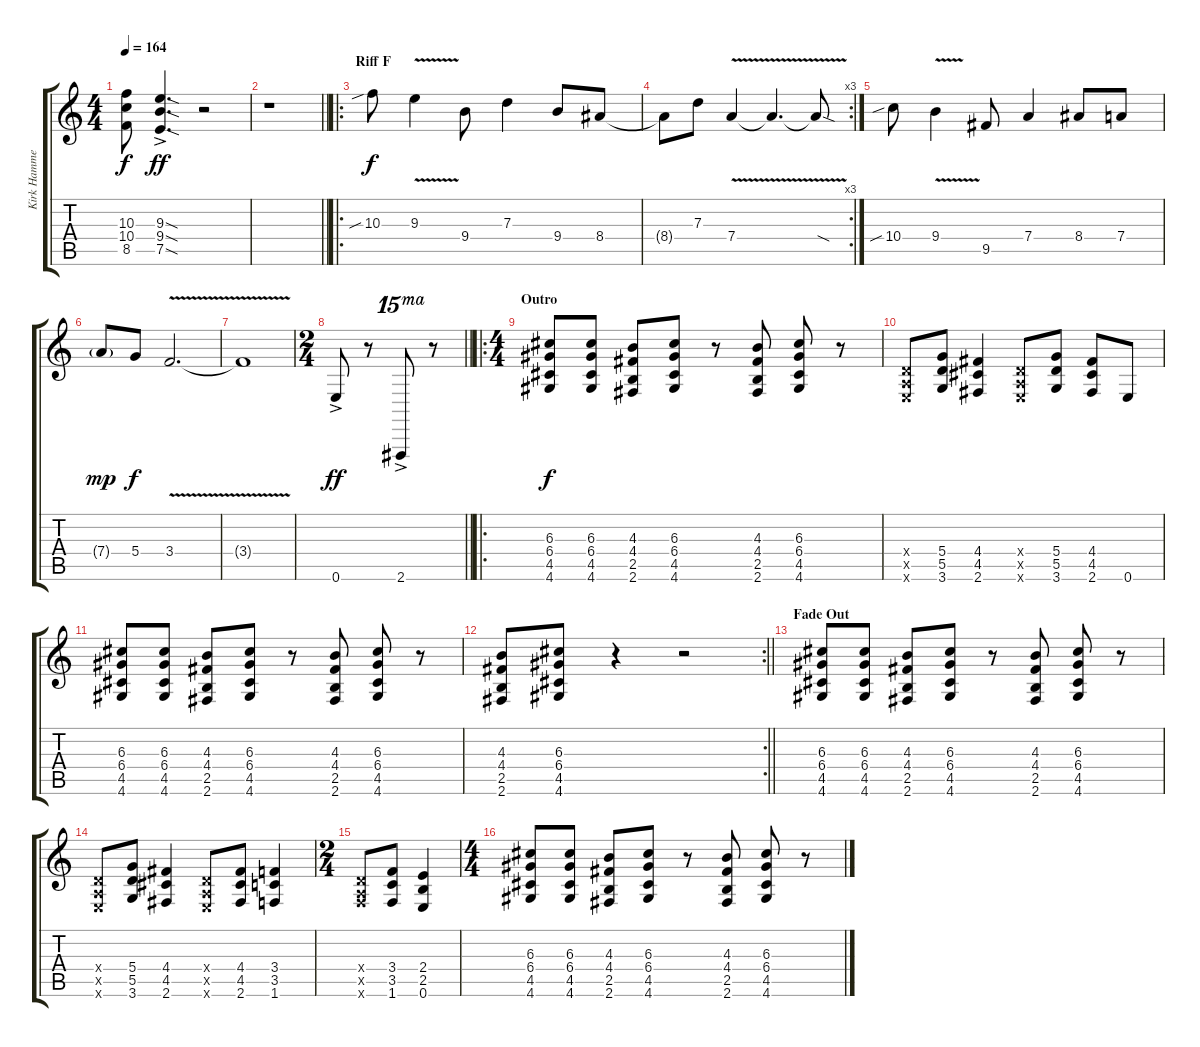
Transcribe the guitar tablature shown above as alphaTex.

\track ("Kirk Hammett" "Kirk Hamme") {instrument distortionguitar}
\staff {score tabs}
\tuning (E4 B3 G3 D3 A2 E2) {hide}
\ts (4 4)
\tempo 164
\clef g2
\ks c
(10.3 10.4 8.5).8{dy f} (9.3{sod ac} 9.4{sod ac} 7.5{sod ac}).4{d dy ff} r.2 |
\barLineRight lightlight
r.1 |
\ro
\section ("" "Riff F")
10.3{sib}.8{dy f} 9.3{v}.4 9.4.8 7.3.4 9.4.8 8.4.8 |
\rc 3
8.4{t}.8 7.3.8 7.4{v}.4 7.4{t}.4{d} 7.4{v sod t}.8 |
10.4{sib}.8 9.4{v}.4 9.5.8 7.4.4 8.4.8 7.4.8 |
7.4{g}.8{dy mp} 5.4.8{dy f} 3.4{v}.2{d} |
3.4{t}.1 |
\ts (2 4)
\barLineRight lightlight
0.6{ac}.8{dy ff} r.8 2.6{ac}.8{ot 15ma} r.8 |
\ro
\ts (4 4)
\section ("" "Outro")
(6.3 6.4 4.5 4.6).8{dy f} (6.3 6.4 4.5 4.6).8 (4.3 4.4 2.5 2.6).8 (6.3 6.4 4.5 4.6).8 r.8 (4.3 4.4 2.5 2.6).8 (6.3 6.4 4.5 4.6).8 r.8 |
(0.4{x} 0.5{x} 0.6{x}).8 (5.4 5.5 3.6).8 (4.4 4.5 2.6).4 (0.4{x} 0.5{x} 0.6{x}).8 (5.4 5.5 3.6).8 (4.4 4.5 2.6).8 0.6.8 |
(6.3 6.4 4.5 4.6).8 (6.3 6.4 4.5 4.6).8 (4.3 4.4 2.5 2.6).8 (6.3 6.4 4.5 4.6).8 r.8 (4.3 4.4 2.5 2.6).8 (6.3 6.4 4.5 4.6).8 r.8 |
\rc 2
\barLineRight lightlight
(4.3 4.4 2.5 2.6).8 (6.3 6.4 4.5 4.6).8 r.4 r.2 |
\section ("" "Fade Out")
(6.3 6.4 4.5 4.6).8{volume 14} (6.3 6.4 4.5 4.6).8 (4.3 4.4 2.5 2.6).8 (6.3 6.4 4.5 4.6).8 r.8 (4.3 4.4 2.5 2.6).8 (6.3 6.4 4.5 4.6).8 r.8 |
(0.4{x} 0.5{x} 0.6{x}).8 (5.4 5.5 3.6).8 (4.4 4.5 2.6).4 (0.4{x} 0.5{x} 0.6{x}).8 (4.4 4.5 2.6).8 (3.4 3.5 1.6).4 |
\ts (2 4)
(0.4{x} 0.5{x} 1.6{x}).8{volume 12} (3.4 3.5 1.6).8 (2.4 2.5 0.6).4 |
\ts (4 4)
(6.3 6.4 4.5 4.6).8 (6.3 6.4 4.5 4.6).8 (4.3 4.4 2.5 2.6).8 (6.3 6.4 4.5 4.6).8 r.8 (4.3 4.4 2.5 2.6).8 (6.3 6.4 4.5 4.6).8 r.8
